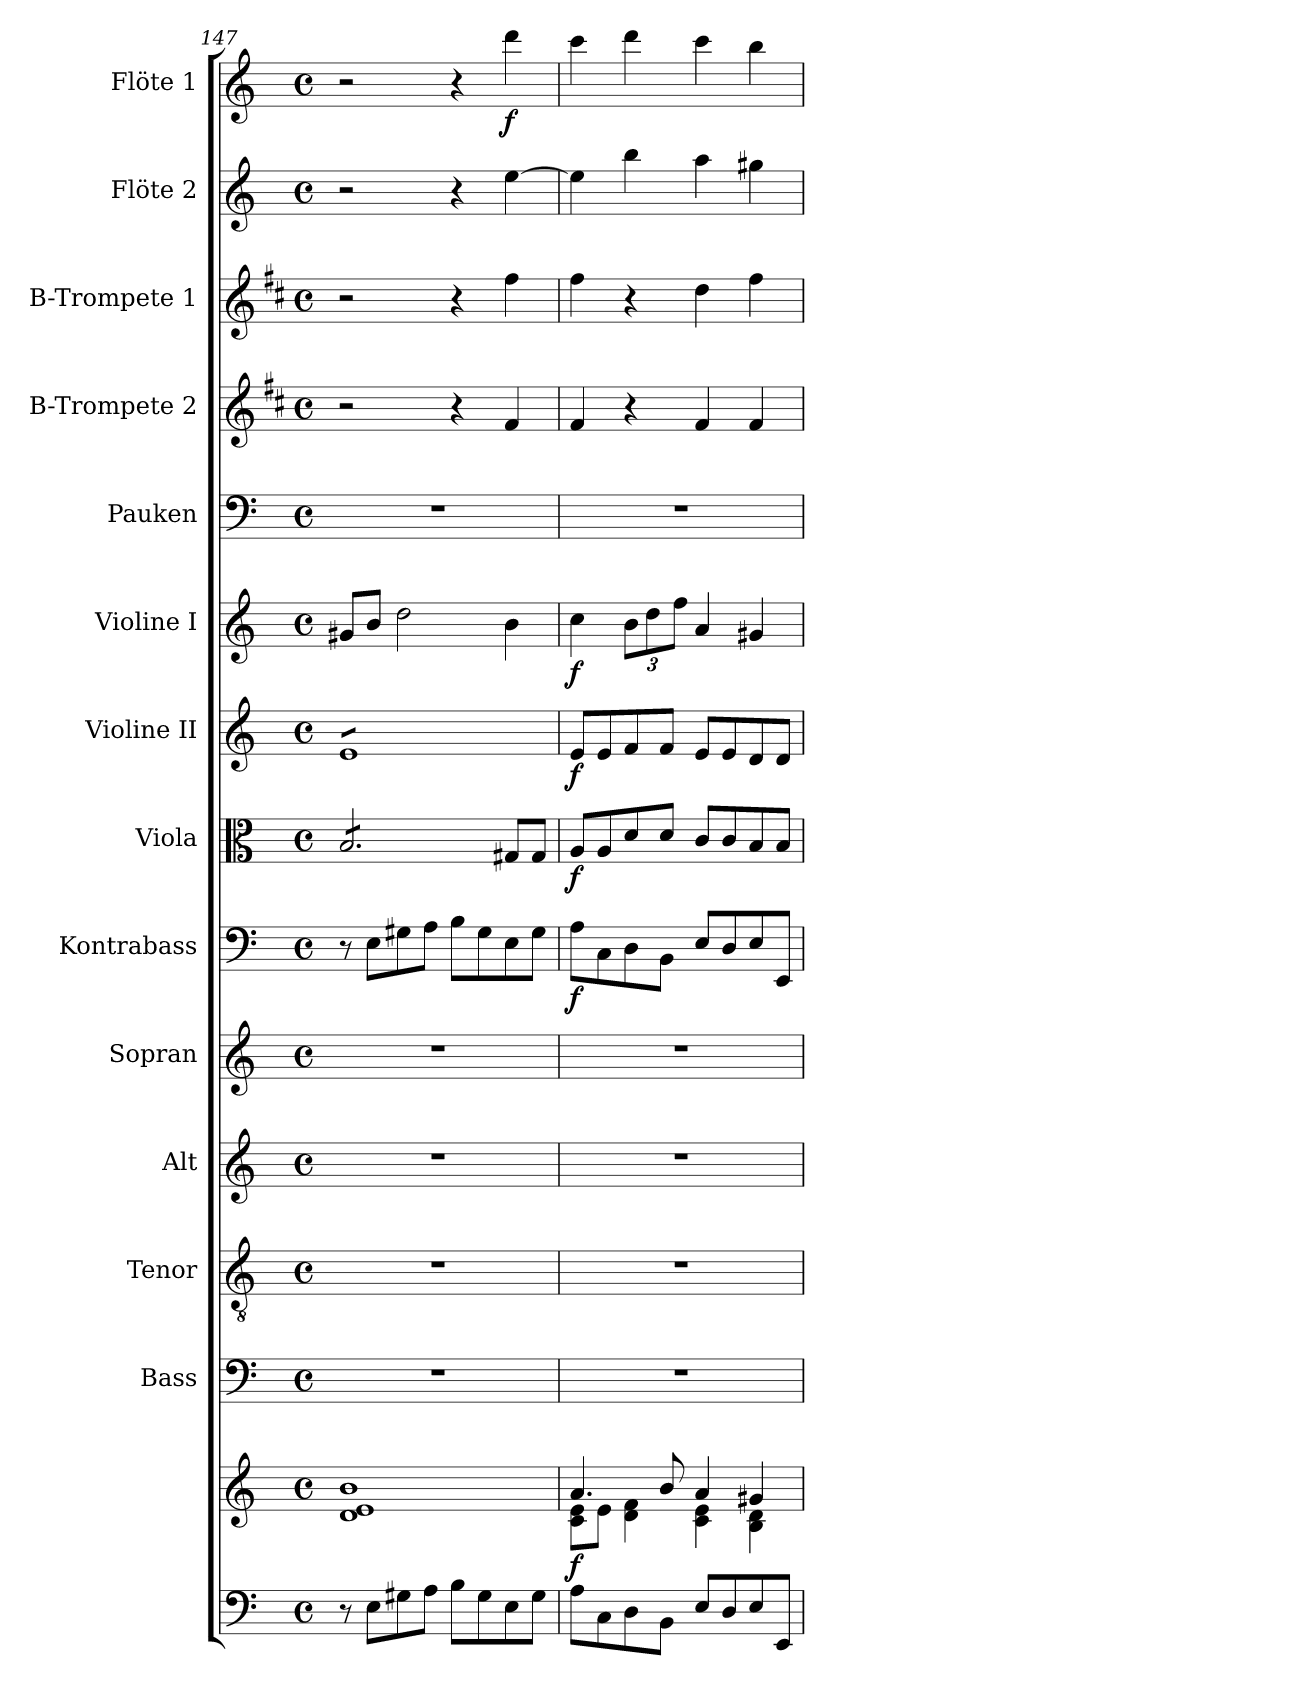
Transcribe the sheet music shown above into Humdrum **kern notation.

**kern	**kern	**dynam	**kern	**kern	**kern	**kern	**kern	**dynam	**kern	**dynam	**kern	**dynam	**kern	**dynam	**kern	**kern	**kern	**kern	**kern	**dynam
*part14	*part14	*part14	*part13	*part12	*part11	*part10	*part9	*part9	*part8	*part8	*part7	*part7	*part6	*part6	*part5	*part4	*part3	*part2	*part1	*part1
*staff15	*staff14	*staff14/15	*staff13	*staff12	*staff11	*staff10	*staff9	*staff9	*staff8	*staff8	*staff7	*staff7	*staff6	*staff6	*staff5	*staff4	*staff3	*staff2	*staff1	*staff1
*	*	*	*I"Bass	*I"Tenor	*I"Alt	*I"Sopran	*I"Kontrabass	*	*I"Viola	*	*I"Violine II	*	*I"Violine I	*	*I"Pauken	*I"B-Trompete 2	*I"B-Trompete 1	*I"Flöte 2	*I"Flöte 1	*
*	*	*	*I'B.	*I'T.	*I'A.	*I'S.	*I'Kb.	*	*I'Vla.	*	*I'Vl. II	*	*I'Vl. I	*	*I'Pk.	*I'B Trp. 2	*I'B Trp. 1	*I'Fl. 2	*I'Fl. 1	*
*clefF4	*clefG2	*	*clefF4	*clefGv2	*clefG2	*clefG2	*clefF4	*	*clefC3	*	*clefG2	*	*clefG2	*	*clefF4	*clefG2	*clefG2	*clefG2	*clefG2	*
*	*	*	*	*	*	*	*ITrd7c12	*	*	*	*	*	*	*	*	*ITrd1c2	*ITrd1c2	*	*	*
*k[]	*k[]	*	*k[]	*k[]	*k[]	*k[]	*k[]	*	*k[]	*	*k[]	*	*k[]	*	*k[]	*k[]	*k[]	*k[]	*k[]	*
*C:	*C:	*	*C:	*C:	*C:	*C:	*C:	*	*C:	*	*C:	*	*C:	*	*C:	*C:	*C:	*C:	*C:	*
*M4/4	*M4/4	*	*M4/4	*M4/4	*M4/4	*M4/4	*M4/4	*	*M4/4	*	*M4/4	*	*M4/4	*	*M4/4	*M4/4	*M4/4	*M4/4	*M4/4	*
*met(c)	*met(c)	*	*met(c)	*met(c)	*met(c)	*met(c)	*met(c)	*	*met(c)	*	*met(c)	*	*met(c)	*	*met(c)	*met(c)	*met(c)	*met(c)	*met(c)	*
=147	=147	=147	=147	=147	=147	=147	=147	=147	=147	=147	=147	=147	=147	=147	=147	=147	=147	=147	=147	=147
*	*	*	*	*	*	*	*	*	*tremolo	*	*	*	*	*	*	*	*	*	*	*
*	*	*	*	*	*	*	*	*	*	*	*tremolo	*	*	*	*	*	*	*	*	*
8r	1d 1e 1b	.	1r	1r	1r	1r	8r	.	8B/L	.	8eL	.	8g#X/L	.	1r	2r	2r	2r	2r	.
8E\L	.	.	.	.	.	.	8EE\L	.	8B/	.	8e	.	8b/J	.	.	.	.	.	.	.
8G#X\	.	.	.	.	.	.	8GG#X\	.	8B/	.	8e	.	2dd\	.	.	.	.	.	.	.
8A\J	.	.	.	.	.	.	8AA\J	.	8B/	.	8e	.	.	.	.	.	.	.	.	.
8B\L	.	.	.	.	.	.	8BB\L	.	8B/	.	8e	.	.	.	.	4r	4r	4r	4r	.
8G#\	.	.	.	.	.	.	8GG#\	.	8B/J	.	8e	.	.	.	.	.	.	.	.	.
*	*	*	*	*	*	*	*	*	*Xtremolo	*	*	*	*	*	*	*	*	*	*	*
!	!	!	!	!	!	!	!	!	!	!	!	!	!	!	!	!	!	!	!	!LO:DY:b
8E\	.	.	.	.	.	.	8EE\	.	8G#X/L	.	8e	.	4b\	.	.	4e/	4ee\	[4ee\	4ddd\	f
8G#\J	.	.	.	.	.	.	8GG#\J	.	8G#/J	.	8eJ	.	.	.	.	.	.	.	.	.
*	*	*	*	*	*	*	*	*	*	*	*Xtremolo	*	*	*	*	*	*	*	*	*
=148	=148	=148	=148	=148	=148	=148	=148	=148	=148	=148	=148	=148	=148	=148	=148	=148	=148	=148	=148	=148
*	*^	*	*	*	*	*	*	*	*	*	*	*	*	*	*	*	*	*	*	*
!	!	!	!LO:DY:a=2	!	!	!	!	!	!LO:DY:b	!	!LO:DY:b	!	!LO:DY:b	!	!LO:DY:b	!	!	!	!	!	!
8A\L	4.a/	8c\ 8e\L	f	1r	1r	1r	1r	8AA\L	f	8A/L	f	8e/L	f	4cc\	f	1r	4e/	4ee\	4ee\]	4ccc\	.
8C\	.	8e\J	.	.	.	.	.	8CC\	.	8A/	.	8e/	.	.	.	.	.	.	.	.	.
8D\	.	4d\ 4f\	.	.	.	.	.	8DD\	.	8d/	.	8f/	.	12b\L	.	.	4r	4r	4bb\	4ddd\	.
.	.	.	.	.	.	.	.	.	.	.	.	.	.	12dd\	.	.	.	.	.	.	.
8BB\J	8b/	.	.	.	.	.	.	8BBB\J	.	8d/J	.	8f/J	.	.	.	.	.	.	.	.	.
.	.	.	.	.	.	.	.	.	.	.	.	.	.	12ff\J	.	.	.	.	.	.	.
8E/L	4a/	4c\ 4e\	.	.	.	.	.	8EE/L	.	8c/L	.	8e/L	.	4a/	.	.	4e/	4cc\	4aa\	4ccc\	.
8D/	.	.	.	.	.	.	.	8DD/	.	8c/	.	8e/	.	.	.	.	.	.	.	.	.
8E/	4g#X/	4B\ 4d\	.	.	.	.	.	8EE/	.	8B/	.	8d/	.	4g#X/	.	.	4e/	4ee\	4gg#X\	4bb\	.
8EE/J	.	.	.	.	.	.	.	8EEE/J	.	8B/J	.	8d/J	.	.	.	.	.	.	.	.	.
*	*v	*v	*	*	*	*	*	*	*	*	*	*	*	*	*	*	*	*	*	*	*
=	=	=	=	=	=	=	=	=	=	=	=	=	=	=	=	=	=	=	=	=
*-	*-	*-	*-	*-	*-	*-	*-	*-	*-	*-	*-	*-	*-	*-	*-	*-	*-	*-	*-	*-
